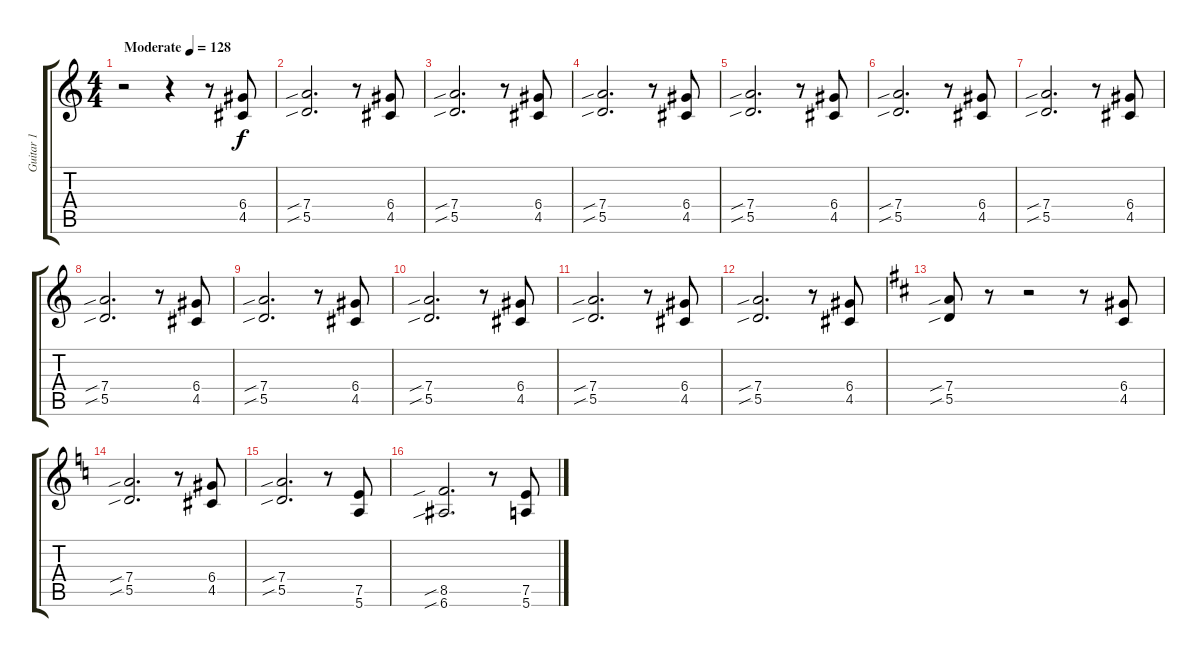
\track ("Guitar 1" "Guitar 1") {instrument distortionguitar}
\staff {score tabs}
\tuning (E4 B3 G3 D3 A2 E2) {hide}
\ts (4 4)
\tempo (128 "Moderate")
\clef g2
\ks c
r.2{dy f instrument distortionguitar} r.4 r.8 (6.4 4.5).8 |
(7.4{sib} 5.5{sib}).2{d} r.8 (6.4 4.5).8 |
(7.4{sib} 5.5{sib}).2{d} r.8 (6.4 4.5).8 |
(7.4{sib} 5.5{sib}).2{d} r.8 (6.4 4.5).8 |
(7.4{sib} 5.5{sib}).2{d} r.8 (6.4 4.5).8 |
(7.4{sib} 5.5{sib}).2{d} r.8 (6.4 4.5).8 |
(7.4{sib} 5.5{sib}).2{d} r.8 (6.4 4.5).8 |
(7.4{sib} 5.5{sib}).2{d} r.8 (6.4 4.5).8 |
(7.4{sib} 5.5{sib}).2{d} r.8 (6.4 4.5).8 |
(7.4{sib} 5.5{sib}).2{d} r.8 (6.4 4.5).8 |
(7.4{sib} 5.5{sib}).2{d} r.8 (6.4 4.5).8 |
(7.4{sib} 5.5{sib}).2{d} r.8 (6.4 4.5).8 |
\ks d
(7.4{sib} 5.5{sib}).8 r.8 r.2 r.8 (6.4 4.5).8 |
\ks c
(7.4{sib} 5.5{sib}).2{d} r.8 (6.4 4.5).8 |
(7.4{sib} 5.5{sib}).2{d} r.8 (7.5 5.6).8 |
(8.5{sib} 6.6{sib}).2{d} r.8 (7.5 5.6).8
